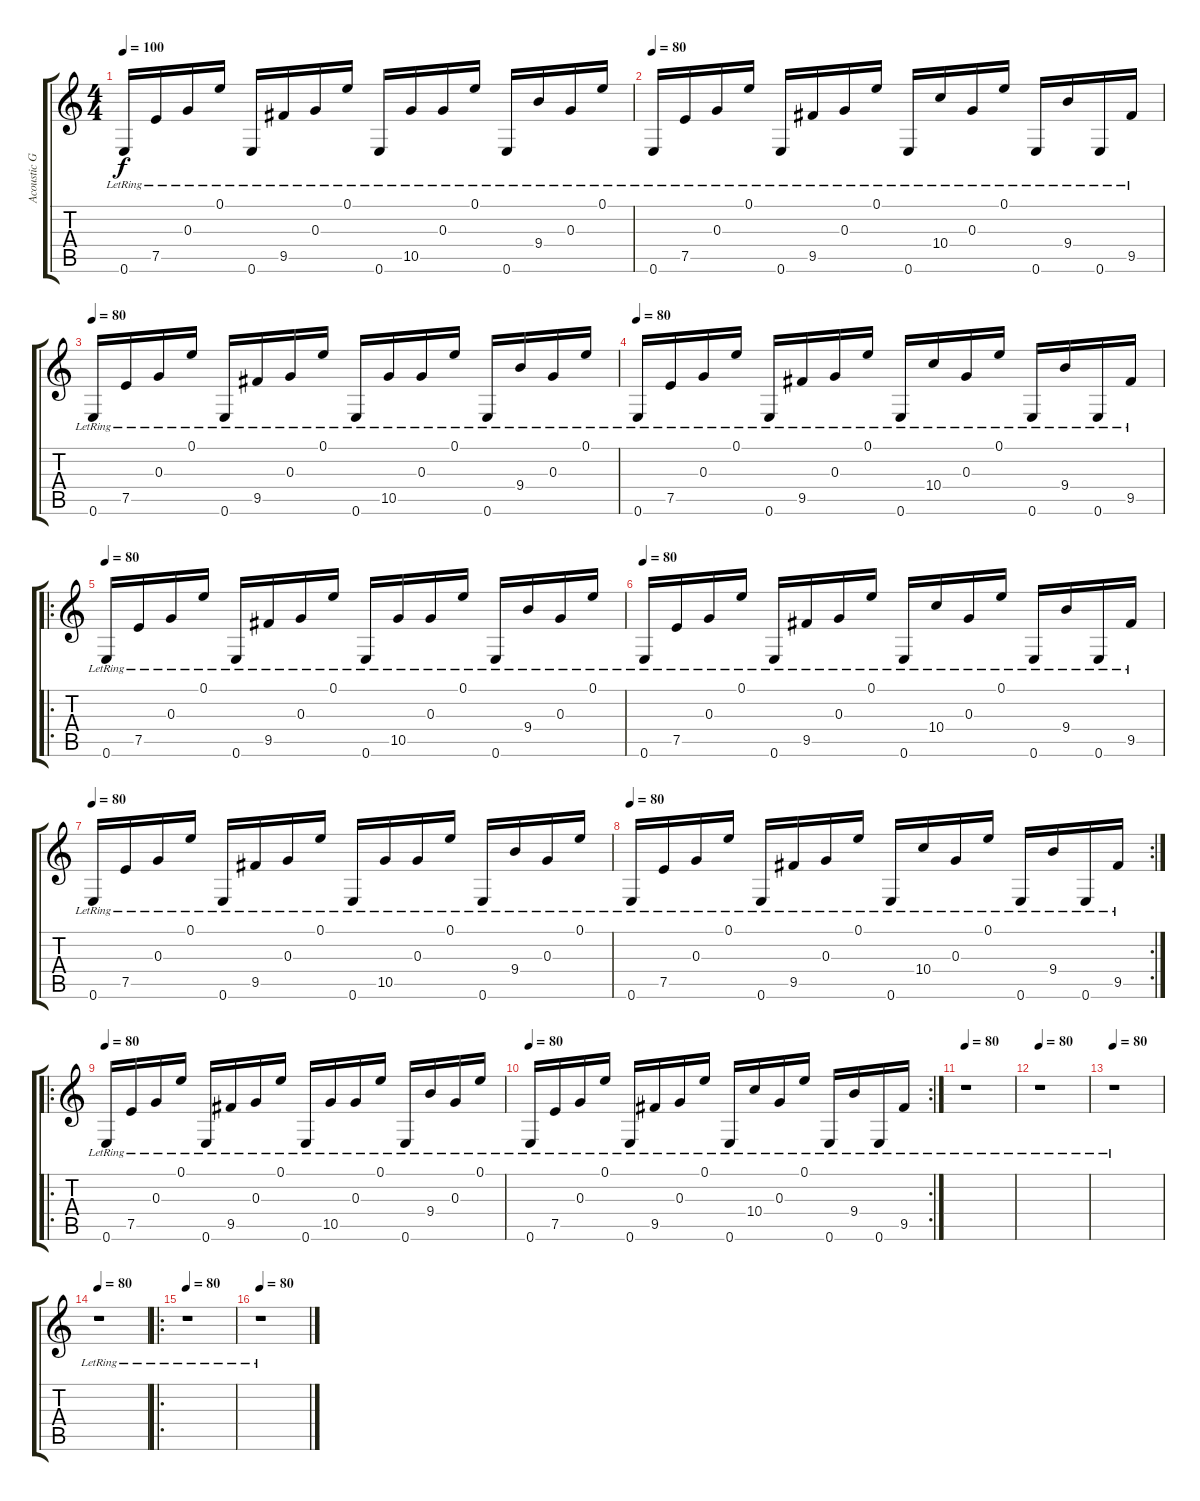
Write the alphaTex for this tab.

\track ("Acoustic Guitar" "Acoustic G") {instrument acousticguitarnylon}
\staff {score tabs}
\tuning (E4 B3 G3 D3 A2 E2) {hide}
\ts (4 4)
\section ("" "")
\tempo 100
\tempo 80
\tempo 100
\clef g2
\ks c
0.6{lr}.16{dy f instrument acousticguitarnylon} 7.5{lr}.16 0.3{lr}.16 0.1{lr}.16 0.6{lr}.16 9.5{lr}.16 0.3{lr}.16 0.1{lr}.16 0.6{lr}.16 10.5{lr}.16 0.3{lr}.16 0.1{lr}.16 0.6{lr}.16 9.4{lr}.16 0.3{lr}.16 0.1{lr}.16 |
\tempo 80
0.6{lr}.16 7.5{lr}.16 0.3{lr}.16 0.1{lr}.16 0.6{lr}.16 9.5{lr}.16 0.3{lr}.16 0.1{lr}.16 0.6{lr}.16 10.4{lr}.16 0.3{lr}.16 0.1{lr}.16 0.6{lr}.16 9.4{lr}.16 0.6{lr}.16 9.5{lr}.16 |
\tempo 80
0.6{lr}.16 7.5{lr}.16 0.3{lr}.16 0.1{lr}.16 0.6{lr}.16 9.5{lr}.16 0.3{lr}.16 0.1{lr}.16 0.6{lr}.16 10.5{lr}.16 0.3{lr}.16 0.1{lr}.16 0.6{lr}.16 9.4{lr}.16 0.3{lr}.16 0.1{lr}.16 |
\tempo 80
0.6{lr}.16 7.5{lr}.16 0.3{lr}.16 0.1{lr}.16 0.6{lr}.16 9.5{lr}.16 0.3{lr}.16 0.1{lr}.16 0.6{lr}.16 10.4{lr}.16 0.3{lr}.16 0.1{lr}.16 0.6{lr}.16 9.4{lr}.16 0.6{lr}.16 9.5{lr}.16 |
\ro
\tempo 80
0.6{lr}.16 7.5{lr}.16 0.3{lr}.16 0.1{lr}.16 0.6{lr}.16 9.5{lr}.16 0.3{lr}.16 0.1{lr}.16 0.6{lr}.16 10.5{lr}.16 0.3{lr}.16 0.1{lr}.16 0.6{lr}.16 9.4{lr}.16 0.3{lr}.16 0.1{lr}.16 |
\tempo 80
0.6{lr}.16 7.5{lr}.16 0.3{lr}.16 0.1{lr}.16 0.6{lr}.16 9.5{lr}.16 0.3{lr}.16 0.1{lr}.16 0.6{lr}.16 10.4{lr}.16 0.3{lr}.16 0.1{lr}.16 0.6{lr}.16 9.4{lr}.16 0.6{lr}.16 9.5{lr}.16 |
\tempo 80
0.6{lr}.16 7.5{lr}.16 0.3{lr}.16 0.1{lr}.16 0.6{lr}.16 9.5{lr}.16 0.3{lr}.16 0.1{lr}.16 0.6{lr}.16 10.5{lr}.16 0.3{lr}.16 0.1{lr}.16 0.6{lr}.16 9.4{lr}.16 0.3{lr}.16 0.1{lr}.16 |
\rc 2
\tempo 80
0.6{lr}.16 7.5{lr}.16 0.3{lr}.16 0.1{lr}.16 0.6{lr}.16 9.5{lr}.16 0.3{lr}.16 0.1{lr}.16 0.6{lr}.16 10.4{lr}.16 0.3{lr}.16 0.1{lr}.16 0.6{lr}.16 9.4{lr}.16 0.6{lr}.16 9.5{lr}.16 |
\ro
\tempo 80
0.6{lr}.16 7.5{lr}.16 0.3{lr}.16 0.1{lr}.16 0.6{lr}.16 9.5{lr}.16 0.3{lr}.16 0.1{lr}.16 0.6{lr}.16 10.5{lr}.16 0.3{lr}.16 0.1{lr}.16 0.6{lr}.16 9.4{lr}.16 0.3{lr}.16 0.1{lr}.16 |
\rc 2
\tempo 80
0.6{lr}.16 7.5{lr}.16 0.3{lr}.16 0.1{lr}.16 0.6{lr}.16 9.5{lr}.16 0.3{lr}.16 0.1{lr}.16 0.6{lr}.16 10.4{lr}.16 0.3{lr}.16 0.1{lr}.16 0.6{lr}.16 9.4{lr}.16 0.6{lr}.16 9.5{lr}.16 |
\tempo 80
r.1 |
\tempo 80
r.1 |
\tempo 80
r.1 |
\tempo 80
r.1 |
\ro
\tempo 80
r.1 |
\tempo 80
r.1
